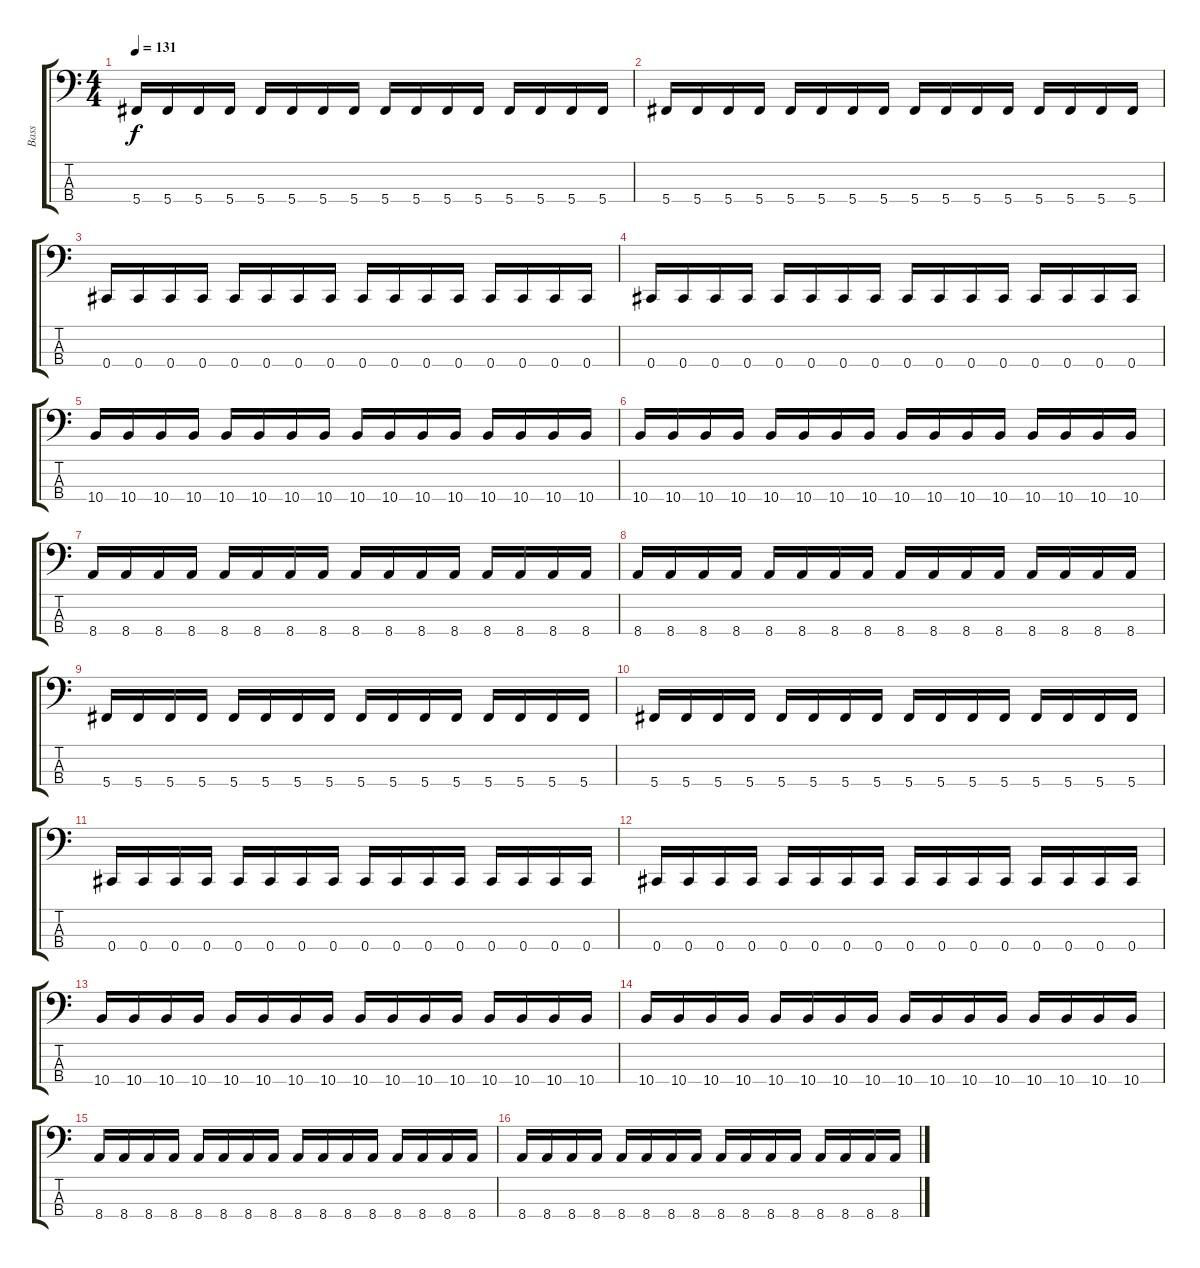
\track ("Bass" "Bass") {instrument electricbasspick}
\staff {score tabs}
\tuning (Gb2 Db2 Ab1 Db1) {hide}
\ts (4 4)
\tempo 131
\clef f4
\ks c
5.4.16{dy f} 5.4.16 5.4.16 5.4.16 5.4.16 5.4.16 5.4.16 5.4.16 5.4.16 5.4.16 5.4.16 5.4.16 5.4.16 5.4.16 5.4.16 5.4.16 |
5.4.16 5.4.16 5.4.16 5.4.16 5.4.16 5.4.16 5.4.16 5.4.16 5.4.16 5.4.16 5.4.16 5.4.16 5.4.16 5.4.16 5.4.16 5.4.16 |
0.4.16 0.4.16 0.4.16 0.4.16 0.4.16 0.4.16 0.4.16 0.4.16 0.4.16 0.4.16 0.4.16 0.4.16 0.4.16 0.4.16 0.4.16 0.4.16 |
0.4.16 0.4.16 0.4.16 0.4.16 0.4.16 0.4.16 0.4.16 0.4.16 0.4.16 0.4.16 0.4.16 0.4.16 0.4.16 0.4.16 0.4.16 0.4.16 |
10.4.16 10.4.16 10.4.16 10.4.16 10.4.16 10.4.16 10.4.16 10.4.16 10.4.16 10.4.16 10.4.16 10.4.16 10.4.16 10.4.16 10.4.16 10.4.16 |
10.4.16 10.4.16 10.4.16 10.4.16 10.4.16 10.4.16 10.4.16 10.4.16 10.4.16 10.4.16 10.4.16 10.4.16 10.4.16 10.4.16 10.4.16 10.4.16 |
8.4.16 8.4.16 8.4.16 8.4.16 8.4.16 8.4.16 8.4.16 8.4.16 8.4.16 8.4.16 8.4.16 8.4.16 8.4.16 8.4.16 8.4.16 8.4.16 |
8.4.16 8.4.16 8.4.16 8.4.16 8.4.16 8.4.16 8.4.16 8.4.16 8.4.16 8.4.16 8.4.16 8.4.16 8.4.16 8.4.16 8.4.16 8.4.16 |
5.4.16 5.4.16 5.4.16 5.4.16 5.4.16 5.4.16 5.4.16 5.4.16 5.4.16 5.4.16 5.4.16 5.4.16 5.4.16 5.4.16 5.4.16 5.4.16 |
5.4.16 5.4.16 5.4.16 5.4.16 5.4.16 5.4.16 5.4.16 5.4.16 5.4.16 5.4.16 5.4.16 5.4.16 5.4.16 5.4.16 5.4.16 5.4.16 |
0.4.16 0.4.16 0.4.16 0.4.16 0.4.16 0.4.16 0.4.16 0.4.16 0.4.16 0.4.16 0.4.16 0.4.16 0.4.16 0.4.16 0.4.16 0.4.16 |
0.4.16 0.4.16 0.4.16 0.4.16 0.4.16 0.4.16 0.4.16 0.4.16 0.4.16 0.4.16 0.4.16 0.4.16 0.4.16 0.4.16 0.4.16 0.4.16 |
10.4.16 10.4.16 10.4.16 10.4.16 10.4.16 10.4.16 10.4.16 10.4.16 10.4.16 10.4.16 10.4.16 10.4.16 10.4.16 10.4.16 10.4.16 10.4.16 |
10.4.16 10.4.16 10.4.16 10.4.16 10.4.16 10.4.16 10.4.16 10.4.16 10.4.16 10.4.16 10.4.16 10.4.16 10.4.16 10.4.16 10.4.16 10.4.16 |
8.4.16 8.4.16 8.4.16 8.4.16 8.4.16 8.4.16 8.4.16 8.4.16 8.4.16 8.4.16 8.4.16 8.4.16 8.4.16 8.4.16 8.4.16 8.4.16 |
8.4.16 8.4.16 8.4.16 8.4.16 8.4.16 8.4.16 8.4.16 8.4.16 8.4.16 8.4.16 8.4.16 8.4.16 8.4.16 8.4.16 8.4.16 8.4.16
